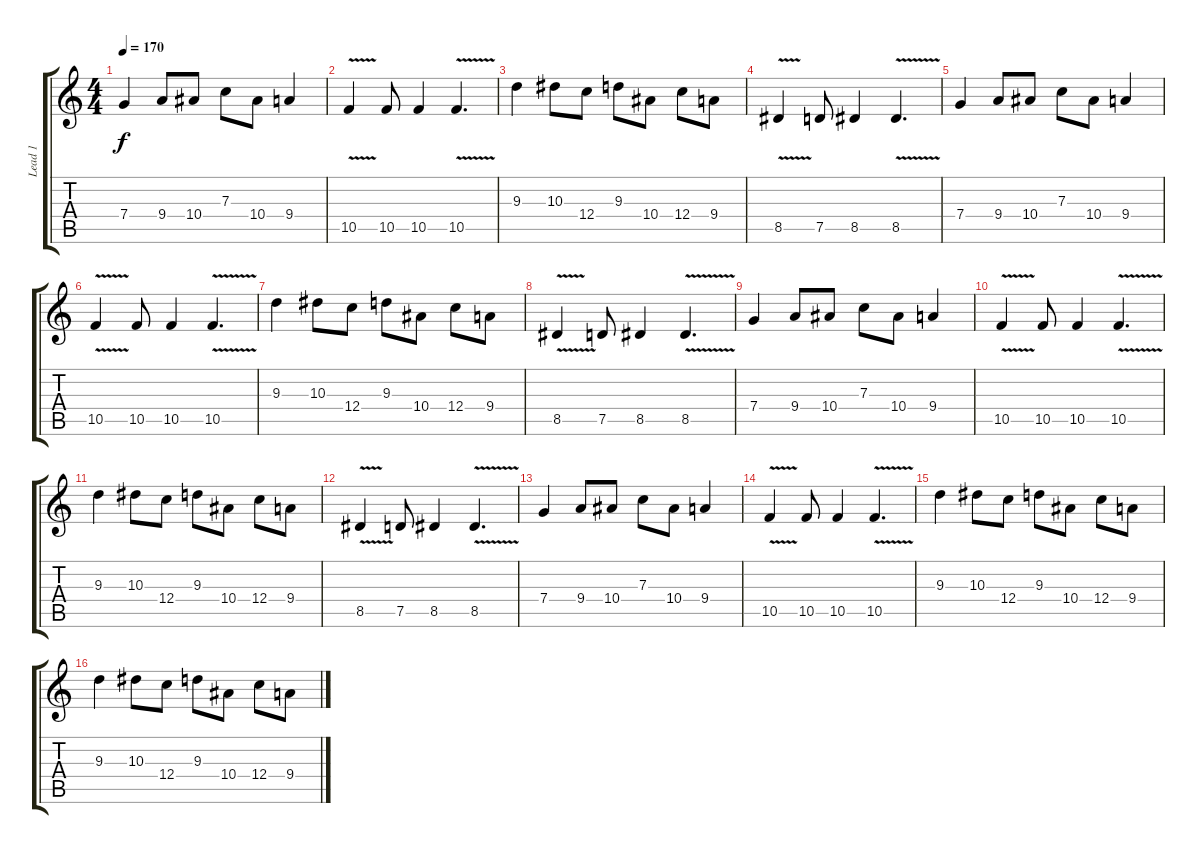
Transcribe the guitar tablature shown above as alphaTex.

\track ("Lead 1" "Lead 1") {instrument distortionguitar}
\staff {score tabs}
\tuning (D4 A3 F3 C3 G2 D2) {hide}
\ts (4 4)
\tempo 170
\clef g2
\ks c
7.4.4{dy f} 9.4.8 10.4.8 7.3.8 10.4.8 9.4.4 |
10.5{v}.4 10.5.8 10.5.4 10.5{v}.4{d} |
9.3.4 10.3.8 12.4.8 9.3.8 10.4.8 12.4.8 9.4.8 |
8.5{v}.4 7.5.8 8.5.4 8.5{v}.4{d} |
7.4.4 9.4.8 10.4.8 7.3.8 10.4.8 9.4.4 |
10.5{v}.4 10.5.8 10.5.4 10.5{v}.4{d} |
9.3.4 10.3.8 12.4.8 9.3.8 10.4.8 12.4.8 9.4.8 |
8.5{v}.4{volume 13} 7.5.8 8.5.4 8.5{v}.4{d} |
7.4.4 9.4.8 10.4.8 7.3.8 10.4.8 9.4.4 |
10.5{v}.4 10.5.8 10.5.4 10.5{v}.4{d} |
9.3.4 10.3.8 12.4.8 9.3.8 10.4.8 12.4.8 9.4.8 |
8.5{v}.4 7.5.8 8.5.4 8.5{v}.4{d} |
7.4.4 9.4.8 10.4.8 7.3.8 10.4.8 9.4.4 |
10.5{v}.4 10.5.8 10.5.4 10.5{v}.4{d} |
9.3.4 10.3.8 12.4.8 9.3.8 10.4.8 12.4.8 9.4.8 |
9.3.4 10.3.8 12.4.8 9.3.8 10.4.8 12.4.8 9.4.8
